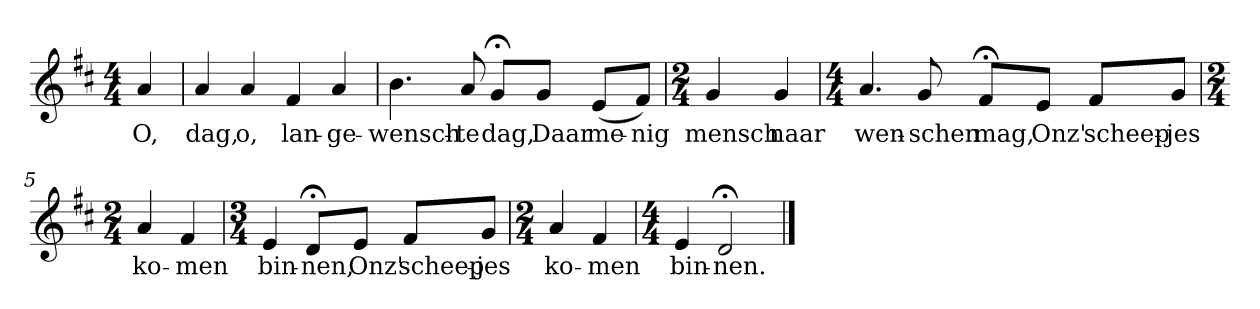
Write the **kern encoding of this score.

**kern	**text
*part1	*part1
*staff1	*staff1
*k[f#c#]	*
*D:	*
*M4/4	*
*MM120	*
=	=
4a	O,
=1	=1
4a	dag,
4a	o,
4f#	lan-
4a	-ge-
=2	=2
4.b	-wensch-
8a	-te
8g;<L	dag,
8gJ	Daar
(8eL	me-
8f#J)	-nig
=3	=3
*M2/4	*
4g	mensch
4g	naar
=4	=4
*M4/4	*
4.a	wen-
8g	-schen
8f#;<L	mag,
8eJ	Onz'
8f#L	scheep-
8gJ	-jes
=5	=5
*M2/4	*
4a	ko-
4f#	-men
=6	=6
*M3/4	*
4e	bin-
8d;<L	-nen,
8eJ	Onz'
8f#L	scheep-
8gJ	-jes
=7	=7
*M2/4	*
4a	ko-
4f#	-men
=8	=8
*M4/4	*
4e	bin-
2d;<	-nen.
==	==
*-	*-
